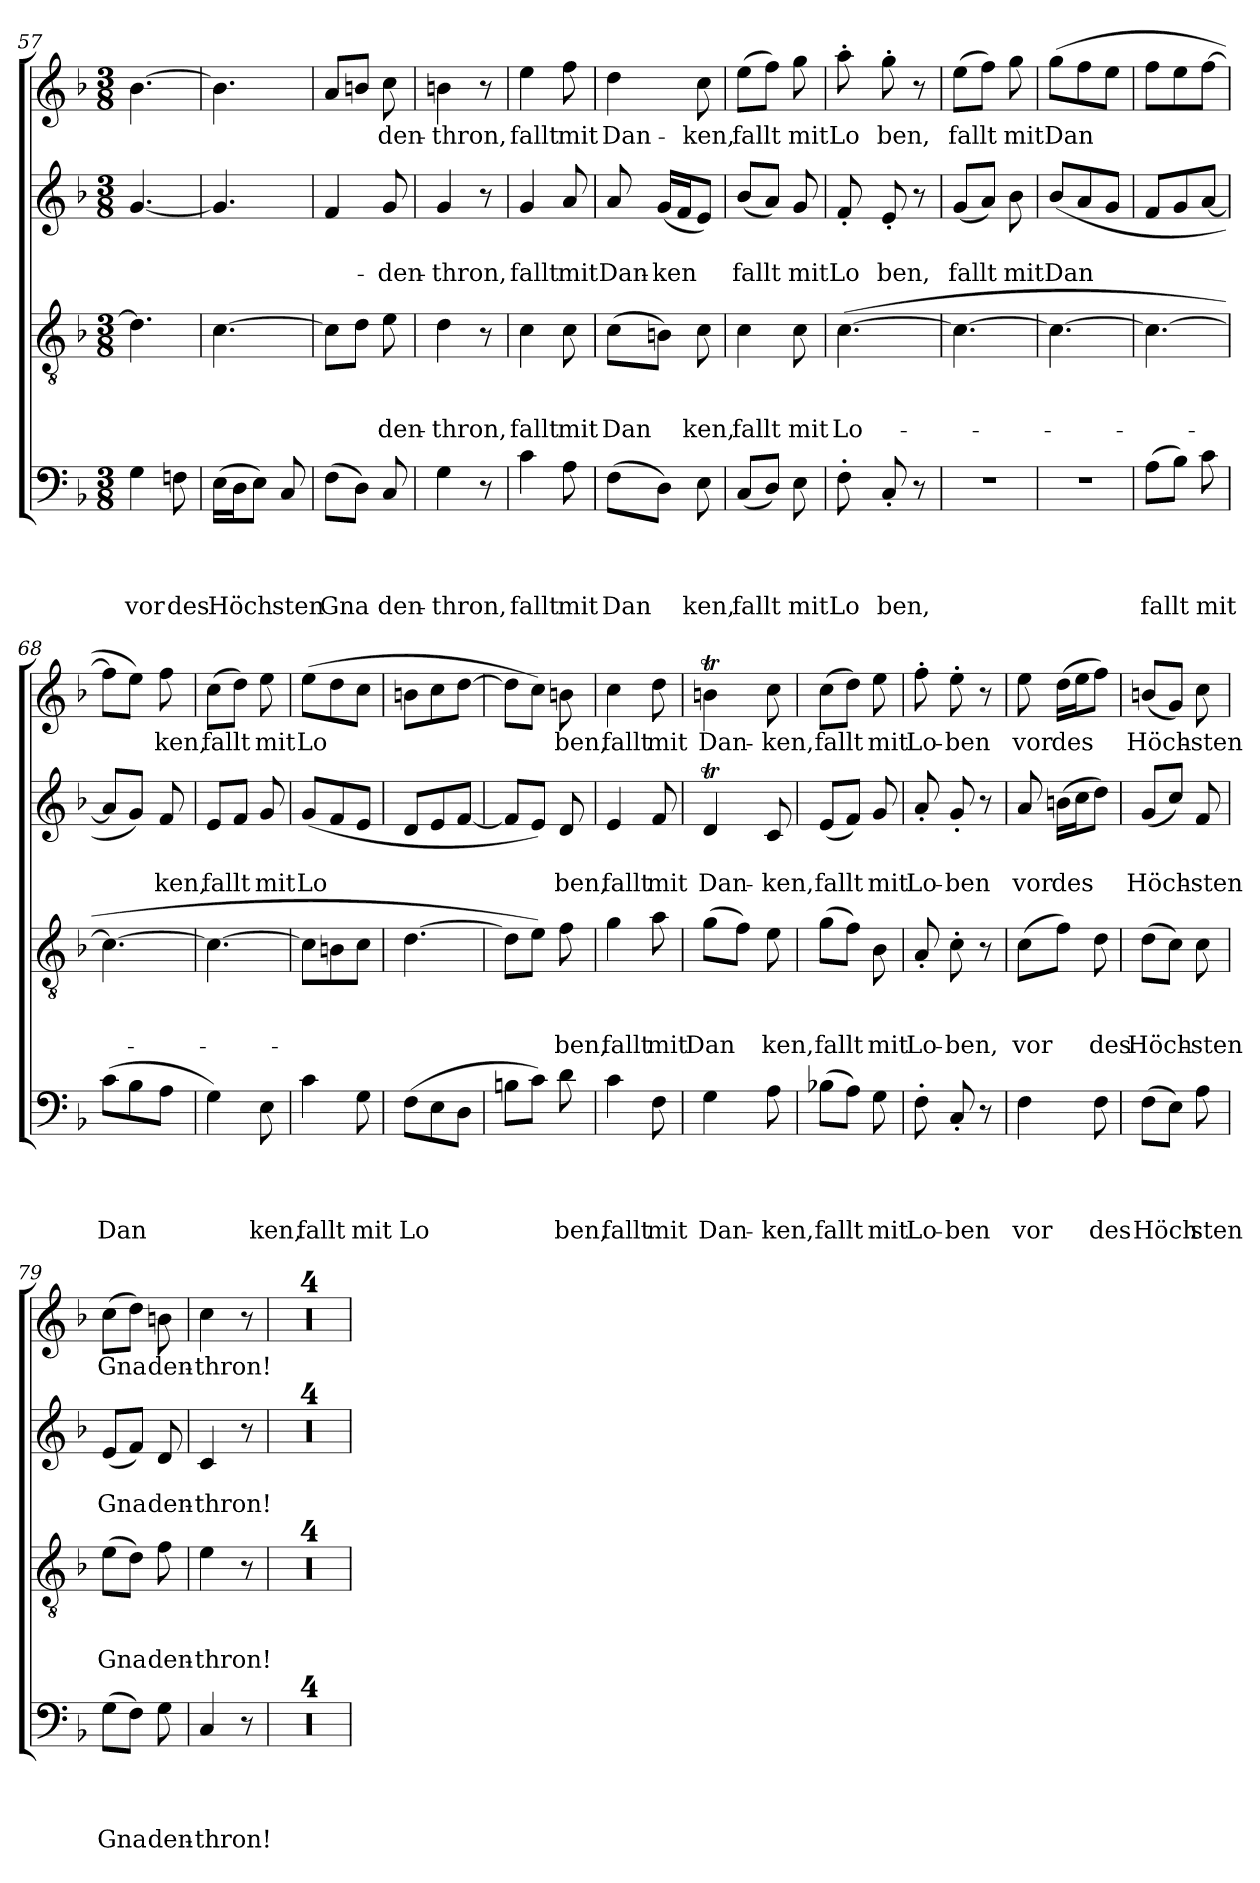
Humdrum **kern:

**kern	**text	**text	**text	**text	**kern	**text	**text	**text	**kern	**text	**text	**kern	**text
*part4	*part4	*part4	*part4	*part4	*part3	*part3	*part3	*part3	*part2	*part2	*part2	*part1	*part1
*staff4	*staff4	*staff4	*staff4	*staff4	*staff3	*staff3	*staff3	*staff3	*staff2	*staff2	*staff2	*staff1	*staff1
*clefF4	*	*	*	*	*clefGv2	*	*	*	*clefG2	*	*	*clefG2	*
*k[b-]	*	*	*	*	*k[b-]	*	*	*	*k[b-]	*	*	*k[b-]	*
*F:	*	*	*	*	*F:	*	*	*	*F:	*	*	*F:	*
*M3/8	*	*	*	*	*M3/8	*	*	*	*M3/8	*	*	*M3/8	*
=57	=57	=57	=57	=57	=57	=57	=57	=57	=57	=57	=57	=57	=57
!	!	!	!	!LO:LY:b	!	!	!	!LO:LY:b	!	!	!LO:LY:b	!	!LO:LY:b
4G\	.	.	.	vor	4.d\]	.	.	-­	[4.g/	.	­	[4.b-\	­
!	!	!	!	!LO:LY:b	!	!	!	!	!	!	!	!	!
8Fn\	.	.	.	des	.	.	.	.	.	.	.	.	.
=58	=58	=58	=58	=58	=58	=58	=58	=58	=58	=58	=58	=58	=58
!	!	!	!	!LO:LY:b	!	!	!	!LO:LY:b	!	!	!LO:LY:b	!	!LO:LY:b
(>16E\LL	.	.	.	Höch	[4.c\	.	.	­	4.g/]	.	­	4.b-\]	­
16D\J	.	.	.	.	.	.	.	.	.	.	.	.	.
8E\J)	.	.	.	.	.	.	.	.	.	.	.	.	.
!	!	!	!	!LO:LY:b	!	!	!	!	!	!	!	!	!
8C/	.	.	.	sten	.	.	.	.	.	.	.	.	.
=59	=59	=59	=59	=59	=59	=59	=59	=59	=59	=59	=59	=59	=59
!	!	!	!	!LO:LY:b	!	!	!	!LO:LY:b	!	!	!LO:LY:b	!	!LO:LY:b
(>8F\L	.	.	.	Gna	8c\L]	.	.	­	4f/	.	­-	8a/L	­
8D\J)	.	.	.	.	8d\J	.	.	.	.	.	.	8bn/J	.
!	!	!	!	!LO:LY:b	!	!	!	!LO:LY:b	!	!	!LO:LY:b	!	!LO:LY:b
8C/	.	.	.	den-	8e\	.	.	den-	8g/	.	-den-	8cc\	den-
=60	=60	=60	=60	=60	=60	=60	=60	=60	=60	=60	=60	=60	=60
!	!	!	!	!LO:LY:b	!	!	!	!LO:LY:b	!	!	!LO:LY:b	!	!LO:LY:b
4G\	.	.	.	-thron,	4d\	.	.	-thron,	4g/	.	-thron,	4bn\	-thron,
8r	.	.	.	.	8r	.	.	.	8r	.	.	8r	.
=61	=61	=61	=61	=61	=61	=61	=61	=61	=61	=61	=61	=61	=61
!	!	!	!	!LO:LY:b	!	!	!	!LO:LY:b	!	!	!LO:LY:b	!	!LO:LY:b
4c\	.	.	.	fallt	4c\	.	.	fallt	4g/	.	fallt	4ee\	fallt
!	!	!	!	!LO:LY:b	!	!	!	!LO:LY:b	!	!	!LO:LY:b	!	!LO:LY:b
8A\	.	.	.	mit	8c\	.	.	mit	8a/	.	mit	8ff\	mit
=62	=62	=62	=62	=62	=62	=62	=62	=62	=62	=62	=62	=62	=62
!	!	!	!	!LO:LY:b	!	!	!	!LO:LY:b	!	!	!LO:LY:b	!	!LO:LY:b
(>8F\L	.	.	.	Dan	(>8c\L	.	.	Dan	8a/	.	Dan-	4dd\	Dan-
!	!	!	!	!	!	!	!	!	!	!	!LO:LY:b	!	!
8D\J)	.	.	.	.	8Bn\J)	.	.	.	(<16g/LL	.	-ken	.	.
.	.	.	.	.	.	.	.	.	16f/J	.	.	.	.
!	!	!	!	!LO:LY:b	!	!	!	!LO:LY:b	!	!	!	!	!LO:LY:b
8E\	.	.	.	ken,	8c\	.	.	ken,	8e/J)	.	.	8cc\	-ken,
=63	=63	=63	=63	=63	=63	=63	=63	=63	=63	=63	=63	=63	=63
!	!	!	!	!LO:LY:b	!	!	!	!LO:LY:b	!	!	!LO:LY:b	!	!LO:LY:b
(<8C/L	.	.	.	fallt	4c\	.	.	fallt	(<8b-/L	.	fallt	(>8ee\L	fallt
8D/J)	.	.	.	.	.	.	.	.	8a/J)	.	.	8ff\J)	.
!	!	!	!	!LO:LY:b	!	!	!	!LO:LY:b	!	!	!LO:LY:b	!	!LO:LY:b
8E\	.	.	.	mit	8c\	.	.	mit	8g/	.	mit	8gg\	mit
!!LO:LB:g=z
=64	=64	=64	=64	=64	=64	=64	=64	=64	=64	=64	=64	=64	=64
!	!	!	!	!LO:LY:b	!	!	!	!LO:LY:b	!	!	!LO:LY:b	!	!LO:LY:b
8F'>\	.	.	.	Lo­	(>[4.c\	.	.	Lo-	8f'</	.	Lo­	8aa'>\	Lo­
!	!	!	!	!LO:LY:b	!	!	!	!	!	!	!LO:LY:b	!	!LO:LY:b
8C'</	.	.	.	ben,	.	.	.	.	8e'</	.	ben,	8gg'>\	ben,
8r	.	.	.	.	.	.	.	.	8r	.	.	8r	.
=65	=65	=65	=65	=65	=65	=65	=65	=65	=65	=65	=65	=65	=65
!	!	!	!	!	!	!	!	!	!	!	!LO:LY:b	!	!LO:LY:b
4.r	.	.	.	.	4.c\_	.	.	.	(<8g/L	.	fallt	(>8ee\L	fallt
.	.	.	.	.	.	.	.	.	8a/J)	.	.	8ff\J)	.
!	!	!	!	!	!	!	!	!	!	!	!LO:LY:b	!	!LO:LY:b
.	.	.	.	.	.	.	.	.	8b-\	.	mit	8gg\	mit
=66	=66	=66	=66	=66	=66	=66	=66	=66	=66	=66	=66	=66	=66
!	!	!	!	!	!	!	!	!	!	!	!LO:LY:b	!	!LO:LY:b
4.r	.	.	.	.	4.c\_	.	.	.	(<8b-/L	.	Dan	(>8gg\L	Dan
.	.	.	.	.	.	.	.	.	8a/	.	.	8ff\	.
.	.	.	.	.	.	.	.	.	8g/J	.	.	8ee\J	.
=67	=67	=67	=67	=67	=67	=67	=67	=67	=67	=67	=67	=67	=67
!	!	!	!	!LO:LY:b	!	!	!	!	!	!	!LO:LY:b	!	!LO:LY:b
(>8A\L	.	.	.	fallt	4.c\_	.	.	.	8f/L	.	­	8ff\L	­
8B-\J)	.	.	.	.	.	.	.	.	8g/	.	.	8ee\	.
!	!	!	!	!LO:LY:b	!	!	!	!	!	!	!LO:LY:b	!	!LO:LY:b
8c\	.	.	.	mit	.	.	.	.	[8a/J	.	­	[8ff\J	­
=68	=68	=68	=68	=68	=68	=68	=68	=68	=68	=68	=68	=68	=68
!	!	!	!	!LO:LY:b	!	!	!	!	!	!	!	!	!
(>8c\L	.	.	.	Dan	4.c\_	.	.	.	8a/L]	.	.	8ff\L]	.
!	!	!	!	!	!	!	!	!	!	!	!LO:LY:b	!	!LO:LY:b
8B-\	.	.	.	.	.	.	.	.	8g/J)	.	­	8ee\J)	­
!	!	!	!	!LO:LY:b	!	!	!	!	!	!	!LO:LY:b	!	!LO:LY:b
8A\J	.	.	.	­	.	.	.	.	8f/	.	ken,	8ff\	ken,
=69	=69	=69	=69	=69	=69	=69	=69	=69	=69	=69	=69	=69	=69
!	!	!	!	!LO:LY:b	!	!	!	!	!	!	!LO:LY:b	!	!LO:LY:b
4G\)	.	.	.	­	4.c\_	.	.	.	8e/L	.	fallt	(>8cc\L	fallt
.	.	.	.	.	.	.	.	.	8f/J	.	.	8dd\J)	.
!	!	!	!	!LO:LY:b	!	!	!	!	!	!	!LO:LY:b	!	!LO:LY:b
8E\	.	.	.	ken,	.	.	.	.	8g/	.	mit	8ee\	mit
=70	=70	=70	=70	=70	=70	=70	=70	=70	=70	=70	=70	=70	=70
!	!	!	!	!LO:LY:b	!	!	!	!	!	!	!LO:LY:b	!	!LO:LY:b
4c\	.	.	.	fallt	8c\L]	.	.	.	(<8g/L	.	Lo	(>8ee\L	Lo
!	!	!	!	!	!	!	!	!LO:LY:b	!	!	!	!	!
.	.	.	.	.	8Bn\	.	.	-­	8f/	.	.	8dd\	.
!	!	!	!	!LO:LY:b	!	!	!	!	!	!	!LO:LY:b	!	!LO:LY:b
8G\	.	.	.	mit	8c\J	.	.	.	8e/J	.	­	8cc\J	­
=71	=71	=71	=71	=71	=71	=71	=71	=71	=71	=71	=71	=71	=71
!	!	!	!	!LO:LY:b	!	!	!	!LO:LY:b	!	!	!LO:LY:b	!	!LO:LY:b
(>8F\L	.	.	.	Lo	[4.d\	.	.	­	8d/L	.	­	8bn\L	­
8E\	.	.	.	.	.	.	.	.	8e/	.	.	8cc\	.
!	!	!	!	!LO:LY:b	!	!	!	!	!	!	!LO:LY:b	!	!LO:LY:b
8D\J	.	.	.	­	.	.	.	.	[8f/J	.	­	[8dd\J	­
=72	=72	=72	=72	=72	=72	=72	=72	=72	=72	=72	=72	=72	=72
!	!	!	!	!LO:LY:b	!	!	!	!	!	!	!	!	!
8Bn\L	.	.	.	­	8d\L]	.	.	.	8f/L]	.	.	8dd\L]	.
!	!	!	!	!	!	!	!	!LO:LY:b	!	!	!LO:LY:b	!	!LO:LY:b
8c\J)	.	.	.	.	8e\J)	.	.	­	8e/J)	.	­	8cc\J)	­
!	!	!	!	!LO:LY:b	!	!	!	!LO:LY:b	!	!	!LO:LY:b	!	!LO:LY:b
8d\	.	.	.	ben,	8f\	.	.	ben,	8d/	.	ben,	8bn\	ben,
!!LO:PB:g=z
=73	=73	=73	=73	=73	=73	=73	=73	=73	=73	=73	=73	=73	=73
!	!	!	!	!LO:LY:b	!	!	!	!LO:LY:b	!	!	!LO:LY:b	!	!LO:LY:b
4c\	.	.	.	fallt	4g\	.	.	fallt	4e/	.	fallt	4cc\	fallt
!	!	!	!	!LO:LY:b	!	!	!	!LO:LY:b	!	!	!LO:LY:b	!	!LO:LY:b
8F\	.	.	.	mit	8a\	.	.	mit	8f/	.	mit	8dd\	mit
=74	=74	=74	=74	=74	=74	=74	=74	=74	=74	=74	=74	=74	=74
!	!	!	!	!LO:LY:b	!	!	!	!LO:LY:b	!	!	!LO:LY:b	!	!LO:LY:b
4G\	.	.	.	Dan-	(>8g\L	.	.	Dan	4dT/	.	Dan-	4bnt\	Dan-
!	!	!	!	!	!	!	!	!LO:LY:b	!	!	!	!	!
.	.	.	.	.	8f\J)	.	.	­	.	.	.	.	.
!	!	!	!	!LO:LY:b	!	!	!	!LO:LY:b	!	!	!LO:LY:b	!	!LO:LY:b
8A\	.	.	.	-ken,	8e\	.	.	ken,	8c/	.	-ken,	8cc\	-ken,
=75	=75	=75	=75	=75	=75	=75	=75	=75	=75	=75	=75	=75	=75
!	!	!	!	!LO:LY:b	!	!	!	!LO:LY:b	!	!	!LO:LY:b	!	!LO:LY:b
(>8B-X\L	.	.	.	fallt	(>8g\L	.	.	fallt	(<8e/L	.	fallt	(>8cc\L	fallt
8A\J)	.	.	.	.	8f\J)	.	.	.	8f/J)	.	.	8dd\J)	.
!	!	!	!	!LO:LY:b	!	!	!	!LO:LY:b	!	!	!LO:LY:b	!	!LO:LY:b
8G\	.	.	.	mit	8B-\	.	.	mit	8g/	.	mit	8ee\	mit
=76	=76	=76	=76	=76	=76	=76	=76	=76	=76	=76	=76	=76	=76
!	!	!	!	!LO:LY:b	!	!	!	!LO:LY:b	!	!	!LO:LY:b	!	!LO:LY:b
8F'>\	.	.	.	Lo-	8A'</	.	.	Lo-	8a'</	.	Lo-	8ff'>\	Lo-
!	!	!	!	!LO:LY:b	!	!	!	!LO:LY:b	!	!	!LO:LY:b	!	!LO:LY:b
8C'</	.	.	.	-ben	8c'>\	.	.	-ben,	8g'</	.	-ben	8ee'>\	-ben
8r	.	.	.	.	8r	.	.	.	8r	.	.	8r	.
=77	=77	=77	=77	=77	=77	=77	=77	=77	=77	=77	=77	=77	=77
!	!	!	!	!LO:LY:b	!	!	!	!LO:LY:b	!	!	!LO:LY:b	!	!LO:LY:b
4F\	.	.	.	vor	(>8c\L	.	.	vor	8a/	.	vor	8ee\	vor
!	!	!	!	!	!	!	!	!	!	!	!LO:LY:b	!	!LO:LY:b
.	.	.	.	.	8f\J)	.	.	.	(>16bn\LL	.	des	(>16dd\LL	des
.	.	.	.	.	.	.	.	.	16cc\J	.	.	16ee\J	.
!	!	!	!	!LO:LY:b	!	!	!	!LO:LY:b	!	!	!	!	!
8F\	.	.	.	des	8d\	.	.	des	8dd\J)	.	.	8ff\J)	.
=78	=78	=78	=78	=78	=78	=78	=78	=78	=78	=78	=78	=78	=78
!	!	!	!	!LO:LY:b	!	!	!	!LO:LY:b	!	!	!LO:LY:b	!	!LO:LY:b
(>8F\L	.	.	.	Höch	(>8d\L	.	.	Höch-	(<8g/L	.	Höch-	(<8bn/L	Höch-
8E\J)	.	.	.	.	8c\J)	.	.	.	8cc/J)	.	.	8g/J)	.
!	!	!	!	!LO:LY:b	!	!	!	!LO:LY:b	!	!	!LO:LY:b	!	!LO:LY:b
8A\	.	.	.	sten	8c\	.	.	-sten	8f/	.	-sten	8cc\	-sten
=79	=79	=79	=79	=79	=79	=79	=79	=79	=79	=79	=79	=79	=79
!	!	!	!	!LO:LY:b	!	!	!	!LO:LY:b	!	!	!LO:LY:b	!	!LO:LY:b
(>8G\L	.	.	.	Gna	(>8e\L	.	.	Gna	(<8e/L	.	Gna	(>8cc\L	Gna
8F\J)	.	.	.	.	8d\J)	.	.	.	8f/J)	.	.	8dd\J)	.
!	!	!	!	!LO:LY:b	!	!	!	!LO:LY:b	!	!	!LO:LY:b	!	!LO:LY:b
8G\	.	.	.	den-	8f\	.	.	den-	8d/	.	den-	8bn\	den-
=80	=80	=80	=80	=80	=80	=80	=80	=80	=80	=80	=80	=80	=80
!	!	!	!	!LO:LY:b	!	!	!	!LO:LY:b	!	!	!LO:LY:b	!	!LO:LY:b
4C/	.	.	.	-thron!	4e\	.	.	-thron!	4c/	.	-thron!	4cc\	-thron!
8r	.	.	.	.	8r	.	.	.	8r	.	.	8r	.
!!LO:LB:g=z
=81	=81	=81	=81	=81	=81	=81	=81	=81	=81	=81	=81	=81	=81
4.r	.	.	.	.	4.r	.	.	.	4.r	.	.	4.r	.
=82	=82	=82	=82	=82	=82	=82	=82	=82	=82	=82	=82	=82	=82
4.r	.	.	.	.	4.r	.	.	.	4.r	.	.	4.r	.
=83	=83	=83	=83	=83	=83	=83	=83	=83	=83	=83	=83	=83	=83
4.r	.	.	.	.	4.r	.	.	.	4.r	.	.	4.r	.
=84	=84	=84	=84	=84	=84	=84	=84	=84	=84	=84	=84	=84	=84
4.r	.	.	.	.	4.r	.	.	.	4.r	.	.	4.r	.
=	=	=	=	=	=	=	=	=	=	=	=	=	=
*-	*-	*-	*-	*-	*-	*-	*-	*-	*-	*-	*-	*-	*-
